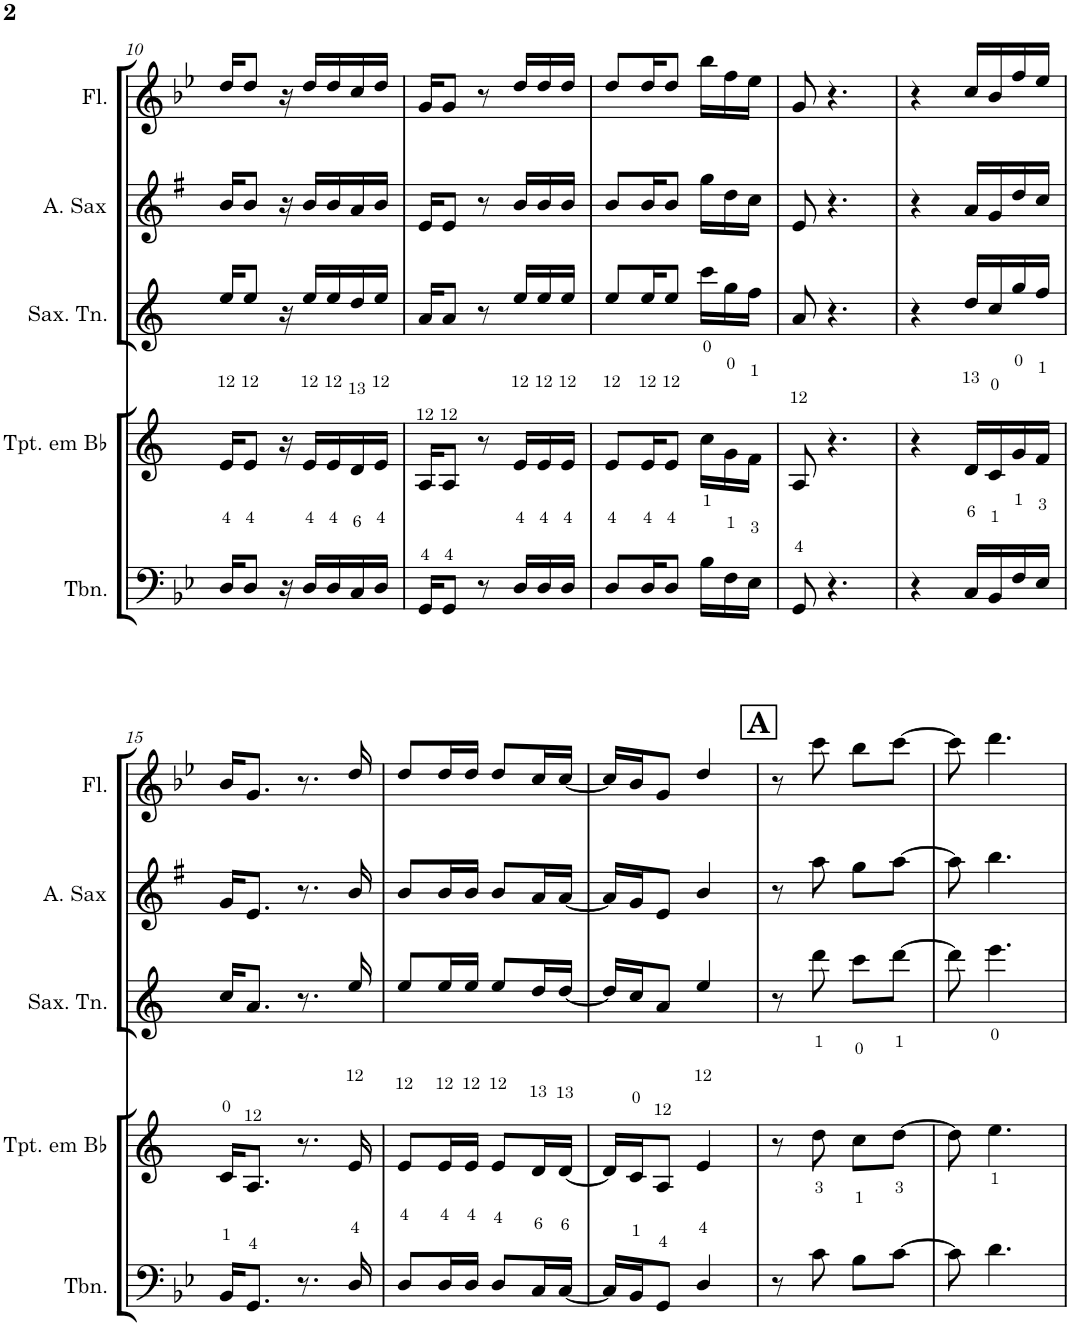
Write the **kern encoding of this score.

**kern	**kern	**kern	**kern	**kern
*part5	*part4	*part3	*part2	*part1
*staff5	*staff4	*staff3	*staff2	*staff1
*I"Trombone	*I"Trompete em Bb	*I"Saxofone Tenor	*I"Saxofone Alto	*I"Flauta Transversal
*I'Tbn.	*I'Tpt. em Bb	*I'Sax. Tn.	*	*I'Fl.
!!LO:PB:g=z
*clefF4	*clefG2	*clefG2	*clefG2	*clefG2
*	*Trd1c2	*Trd8c14	*Trd5c9	*
*k[b-e-]	*k[]	*k[]	*k[f#]	*k[b-e-]
*M2/4	*M2/4	*M2/4	*M2/4	*M2/4
=10	=10	=10	=10	=10
16D/KL	16e/KL	16ee/KL	16b/KL	16dd/KL
8D/J	8e/J	8ee/J	8b/J	8dd/J
16r	16r	16r	16r	16r
16D/LL	16e/LL	16ee/LL	16b/LL	16dd/LL
16D/	16e/	16ee/	16b/	16dd/
16C/	16d/	16dd/	16a/	16cc/
16D/JJ	16e/JJ	16ee/JJ	16b/JJ	16dd/JJ
=11	=11	=11	=11	=11
16GG/KL	16A/KL	16a/KL	16e/KL	16g/KL
8GG/J	8A/J	8a/J	8e/J	8g/J
8r	8r	8r	8r	8r
16D/LL	16e/LL	16ee/LL	16b/LL	16dd/LL
16D/	16e/	16ee/	16b/	16dd/
16D/JJ	16e/JJ	16ee/JJ	16b/JJ	16dd/JJ
=12	=12	=12	=12	=12
8D/L	8e/L	8ee/L	8b/L	8dd/L
16D/K	16e/K	16ee/K	16b/K	16dd/K
8D/J	8e/J	8ee/J	8b/J	8dd/J
16B-\LL	16cc\LL	16ccc\LL	16gg\LL	16bb-\LL
16F\	16g\	16gg\	16dd\	16ff\
16E-\JJ	16f\JJ	16ff\JJ	16cc\JJ	16ee-\JJ
=13	=13	=13	=13	=13
8GG/	8A/	8a/	8e/	8g/
4.r	4.r	4.r	4.r	4.r
=14	=14	=14	=14	=14
4r	4r	4r	4r	4r
16C/LL	16d/LL	16dd/LL	16a/LL	16cc/LL
16BB-/	16c/	16cc/	16g/	16b-/
16F/	16g/	16gg/	16dd/	16ff/
16E-/JJ	16f/JJ	16ff/JJ	16cc/JJ	16ee-/JJ
!!LO:LB:g=z
=15	=15	=15	=15	=15
16BB-/KL	16c/KL	16cc/KL	16g/KL	16b-/KL
8.GG/J	8.A/J	8.a/J	8.e/J	8.g/J
8.r	8.r	8.r	8.r	8.r
16D/	16e/	16ee/	16b/	16dd/
=16	=16	=16	=16	=16
8D/L	8e/L	8ee/L	8b/L	8dd/L
16D/L	16e/L	16ee/L	16b/L	16dd/L
16D/JJ	16e/JJ	16ee/JJ	16b/JJ	16dd/JJ
8D/L	8e/L	8ee/L	8b/L	8dd/L
16C/L	16d/L	16dd/L	16a/L	16cc/L
[16C/JJ	[16d/JJ	[16dd/JJ	[16a/JJ	[16cc/JJ
=17	=17	=17	=17	=17
16C/LL]	16d/LL]	16dd/LL]	16a/LL]	16cc/LL]
16BB-/J	16c/J	16cc/J	16g/J	16b-/J
8GG/J	8A/J	8a/J	8e/J	8g/J
4D/	4e/	4ee/	4b/	4dd/
!!LO:REH:place=s1:a:B:cj:fs=14:t=A
=18	=18	=18	=18	=18
8r	8r	8r	8r	8r
8c\	8dd\	8ddd\	8aa\	8ccc\
8B-\L	8cc\L	8ccc\L	8gg\L	8bb-\L
[8c\J	[8dd\J	[8ddd\J	[8aa\J	[8ccc\J
=19	=19	=19	=19	=19
8c\]	8dd\]	8ddd\]	8aa\]	8ccc\]
4.d\	4.ee\	4.eee\	4.bb\	4.ddd\
=	=	=	=	=
*-	*-	*-	*-	*-
